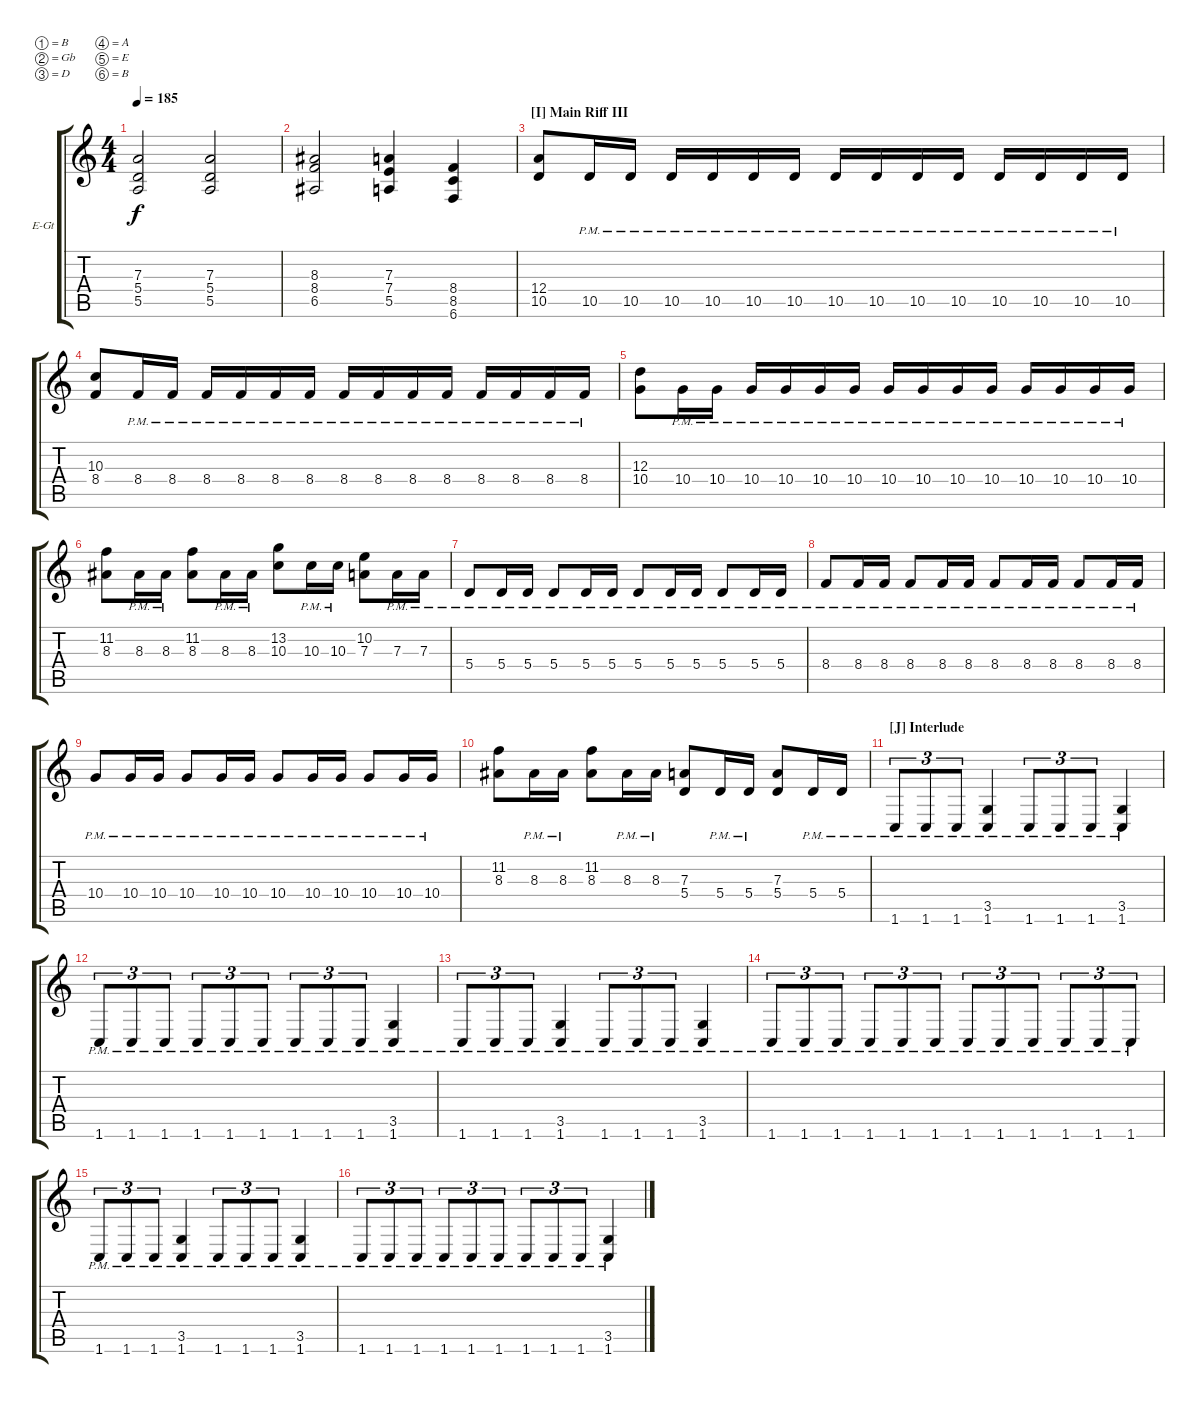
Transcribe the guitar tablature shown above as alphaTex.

\defaultSystemsLayout 4
\bracketExtendMode groupsimilarinstruments
\firstSystemTrackNameOrientation horizontal
\otherSystemsTrackNameOrientation horizontal
\track ("B Guitar Right" "E-Gt") {instrument overdrivenguitar}
\staff {score tabs}
\tuning (B3 Gb3 D3 A2 E2 B1)
\ts (4 4)
\tempo 185
\clef g2
\scale
0.333333
\ks c
(5.5 5.4 7.3).2{dy f} (5.4 7.3 5.5).2 |
\scale
0.333333 (6.5 8.4 8.3).2 (5.5 7.4 7.3).4 (8.5 8.4 6.6).4 |
\section ("I" "Main Riff III")
\scale
0.333333 (10.5 12.4).8 10.5{pm}.16 10.5{pm}.16 10.5{pm}.16 10.5{pm}.16 10.5{pm}.16 10.5{pm}.16 10.5{pm}.16 10.5{pm}.16 10.5{pm}.16 10.5{pm}.16 10.5{pm}.16 10.5{pm}.16 10.5{pm}.16 10.5{pm}.16 |
\scale
0.333333 (8.4 10.3).8 8.4{pm}.16 8.4{pm}.16 8.4{pm}.16 8.4{pm}.16 8.4{pm}.16 8.4{pm}.16 8.4{pm}.16 8.4{pm}.16 8.4{pm}.16 8.4{pm}.16 8.4{pm}.16 8.4{pm}.16 8.4{pm}.16 8.4{pm}.16 |
\scale
0.333333 (10.4 12.3).8 10.4{pm}.16 10.4{pm}.16 10.4{pm}.16 10.4{pm}.16 10.4{pm}.16 10.4{pm}.16 10.4{pm}.16 10.4{pm}.16 10.4{pm}.16 10.4{pm}.16 10.4{pm}.16 10.4{pm}.16 10.4{pm}.16 10.4{pm}.16 |
\scale
0.333333 (8.3 11.2).8 8.3{pm}.16 8.3{pm}.16 (11.2 8.3).8 8.3{pm}.16 8.3{pm}.16 (10.3 13.2).8 10.3{pm}.16 10.3{pm}.16 (7.3 10.2).8 7.3{pm}.16 7.3{pm}.16 |
\scale
0.333333 5.4{pm}.8 5.4{pm}.16 5.4{pm}.16 5.4{pm}.8 5.4{pm}.16 5.4{pm}.16 5.4{pm}.8 5.4{pm}.16 5.4{pm}.16 5.4{pm}.8 5.4{pm}.16 5.4{pm}.16 |
\scale
0.333333 8.4{pm}.8 8.4{pm}.16 8.4{pm}.16 8.4{pm}.8 8.4{pm}.16 8.4{pm}.16 8.4{pm}.8 8.4{pm}.16 8.4{pm}.16 8.4{pm}.8 8.4{pm}.16 8.4{pm}.16 |
\scale
0.333333 10.4{pm}.8 10.4{pm}.16 10.4{pm}.16 10.4{pm}.8 10.4{pm}.16 10.4{pm}.16 10.4{pm}.8 10.4{pm}.16 10.4{pm}.16 10.4{pm}.8 10.4{pm}.16 10.4{pm}.16 |
\scale
0.333333 (8.3 11.2).8 8.3{pm}.16 8.3{pm}.16 (8.3 11.2).8 8.3{pm}.16 8.3{pm}.16 (5.4 7.3).8 5.4{pm}.16 5.4{pm}.16 (5.4 7.3).8 5.4{pm}.16 5.4{pm}.16 |
\section ("J" "Interlude")
\scale
0.333333 1.6{pm}.8{tu (3 2)} 1.6{pm}.8{tu (3 2)} 1.6{pm}.8{tu (3 2)} (1.6{pm} 3.5{pm}).4 1.6{pm}.8{tu (3 2)} 1.6{pm}.8{tu (3 2)} 1.6{pm}.8{tu (3 2)} (1.6{pm} 3.5{pm}).4 |
\scale
0.333333 1.6{pm}.8{tu (3 2)} 1.6{pm}.8{tu (3 2)} 1.6{pm}.8{tu (3 2)} 1.6{pm}.8{tu (3 2)} 1.6{pm}.8{tu (3 2)} 1.6{pm}.8{tu (3 2)} 1.6{pm}.8{tu (3 2)} 1.6{pm}.8{tu (3 2)} 1.6{pm}.8{tu (3 2)} (1.6{pm} 3.5{pm}).4 |
\scale
0.333333 1.6{pm}.8{tu (3 2)} 1.6{pm}.8{tu (3 2)} 1.6{pm}.8{tu (3 2)} (1.6{pm} 3.5{pm}).4 1.6{pm}.8{tu (3 2)} 1.6{pm}.8{tu (3 2)} 1.6{pm}.8{tu (3 2)} (1.6{pm} 3.5{pm}).4 |
\scale
0.333333 1.6{pm}.8{tu (3 2)} 1.6{pm}.8{tu (3 2)} 1.6{pm}.8{tu (3 2)} 1.6{pm}.8{tu (3 2)} 1.6{pm}.8{tu (3 2)} 1.6{pm}.8{tu (3 2)} 1.6{pm}.8{tu (3 2)} 1.6{pm}.8{tu (3 2)} 1.6{pm}.8{tu (3 2)} 1.6{pm}.8{tu (3 2)} 1.6{pm}.8{tu (3 2)} 1.6{pm}.8{tu (3 2)} |
\scale
0.333333 1.6{pm}.8{tu (3 2)} 1.6{pm}.8{tu (3 2)} 1.6{pm}.8{tu (3 2)} (1.6{pm} 3.5{pm}).4 1.6{pm}.8{tu (3 2)} 1.6{pm}.8{tu (3 2)} 1.6{pm}.8{tu (3 2)} (1.6{pm} 3.5{pm}).4 |
\scale
0.333333 1.6{pm}.8{tu (3 2)} 1.6{pm}.8{tu (3 2)} 1.6{pm}.8{tu (3 2)} 1.6{pm}.8{tu (3 2)} 1.6{pm}.8{tu (3 2)} 1.6{pm}.8{tu (3 2)} 1.6{pm}.8{tu (3 2)} 1.6{pm}.8{tu (3 2)} 1.6{pm}.8{tu (3 2)} (1.6{pm} 3.5{pm}).4
